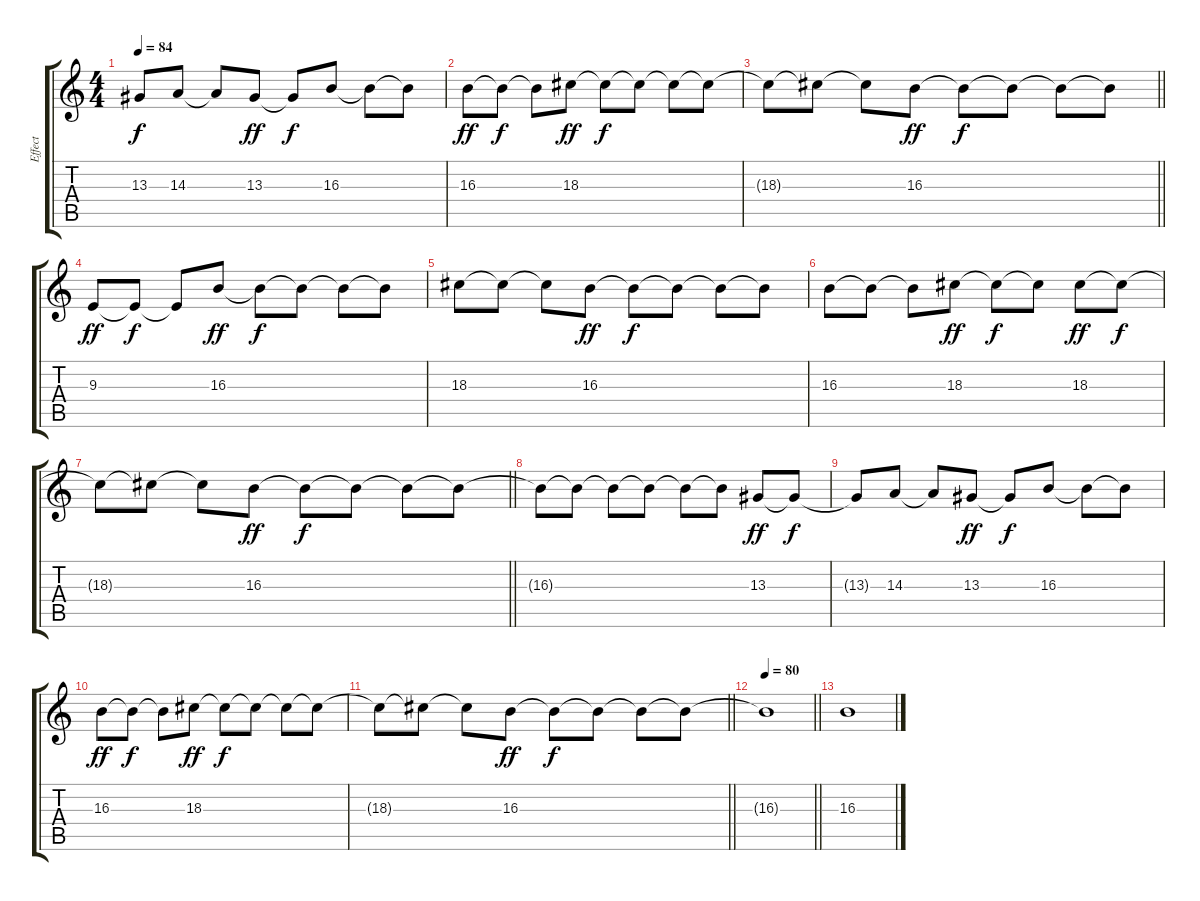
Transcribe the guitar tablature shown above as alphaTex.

\track ("Effect" "Effect") {instrument fx5brightness}
\staff {score tabs}
\tuning (E4 B3 G3 D3 A2 E2) {hide}
\ts (4 4)
\tempo 84
\clef g2
\ks c
13.3{t}.8{dy f} 14.3.8 14.3{t}.8 13.3.8{dy ff} 13.3{t}.8{dy f} 16.3.8 16.3{t}.8 16.3{t}.8 |
16.3.8{dy ff} 16.3{t}.8{dy f} 16.3{t}.8 18.3.8{dy ff} 18.3{t}.8{dy f} 18.3{t}.8 18.3{t}.8 18.3{t}.8 |
\barLineRight lightlight
18.3{t}.8 18.3{t}.8 18.3{t}.8 16.3.8{dy ff} 16.3{t}.8{dy f} 16.3{t}.8 16.3{t}.8 16.3{t}.8 |
9.3.8{dy ff} 9.3{t}.8{dy f} 9.3{t}.8 16.3.8{dy ff} 16.3{t}.8{dy f} 16.3{t}.8 16.3{t}.8 16.3{t}.8 |
18.3.8 18.3{t}.8 18.3{t}.8 16.3.8{dy ff} 16.3{t}.8{dy f} 16.3{t}.8 16.3{t}.8 16.3{t}.8 |
16.3.8 16.3{t}.8 16.3{t}.8 18.3.8{dy ff} 18.3{t}.8{dy f} 18.3{t}.8 18.3.8{dy ff} 18.3{t}.8{dy f} |
\barLineRight lightlight
18.3{t}.8 18.3{t}.8 18.3{t}.8 16.3.8{dy ff} 16.3{t}.8{dy f} 16.3{t}.8 16.3{t}.8 16.3{t}.8 |
16.3{t}.8 16.3{t}.8 16.3{t}.8 16.3{t}.8 16.3{t}.8 16.3{t}.8 13.3.8{dy ff} 13.3{t}.8{dy f} |
13.3{t}.8 14.3.8 14.3{t}.8 13.3.8{dy ff} 13.3{t}.8{dy f} 16.3.8 16.3{t}.8 16.3{t}.8 |
16.3.8{dy ff} 16.3{t}.8{dy f} 16.3{t}.8 18.3.8{dy ff} 18.3{t}.8{dy f} 18.3{t}.8 18.3{t}.8 18.3{t}.8 |
\barLineRight lightlight
18.3{t}.8 18.3{t}.8 18.3{t}.8 16.3.8{dy ff} 16.3{t}.8{dy f} 16.3{t}.8 16.3{t}.8 16.3{t}.8 |
\tempo 80
\barLineRight lightlight
16.3{t}.1 |
16.3.1
